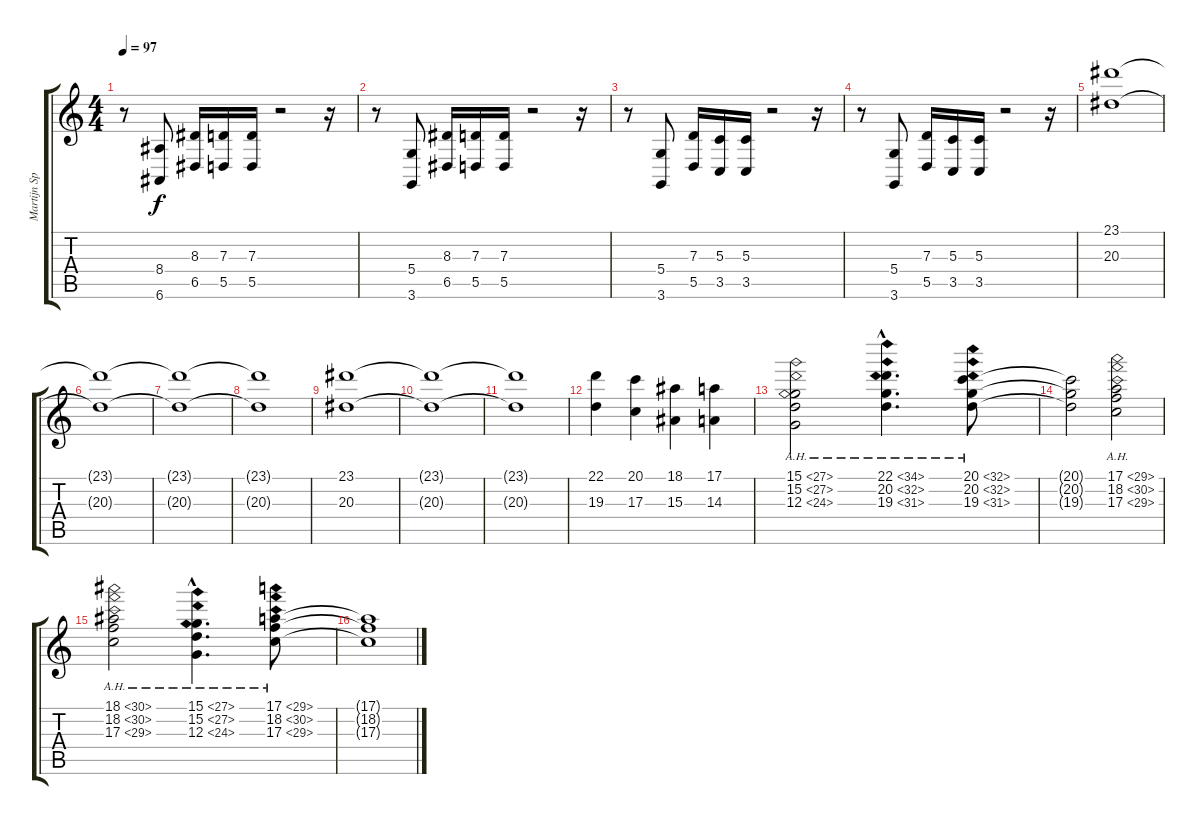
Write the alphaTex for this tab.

\track ("Martijn Spierenbur (Keyboard)" "Martijn Sp") {instrument stringensemble1}
\staff {score tabs}
\tuning (E4 B3 G3 D3 A2 E2) {hide}
\ts (4 4)
\tempo 97
\clef g2
\ks c
r.8{dy f instrument lead5charang} (8.4 6.6).8 (8.3 6.5).16 (7.3 5.5).16 (7.3 5.5).16 r.2 r.16 |
r.8{instrument lead5charang} (5.4 3.6).8 (8.3 6.5).16 (7.3 5.5).16 (7.3 5.5).16 r.2 r.16 |
r.8{instrument lead5charang} (5.4 3.6).8 (7.3 5.5).16 (5.3 3.5).16 (5.3 3.5).16 r.2 r.16 |
r.8{instrument lead5charang} (5.4 3.6).8 (7.3 5.5).16 (5.3 3.5).16 (5.3 3.5).16 r.2 r.16 |
(23.1 20.3).1{volume 8 instrument stringensemble1} |
(23.1{t} 20.3{t}).1 |
(23.1{t} 20.3{t}).1 |
(23.1{t} 20.3{t}).1 |
(23.1 20.3).1{volume 8 instrument stringensemble1} |
(23.1{t} 20.3{t}).1 |
(23.1{t} 20.3{t}).1 |
(22.1 19.3).4 (20.1 17.3).4 (18.1 15.3).4 (17.1 14.3).4 |
(15.1{ah 12} 15.2{ah 12} 12.3{ah 12}).2{volume 12 instrument stringensemble1} (22.1{ah 12 hac} 20.2{ah 12 hac} 19.3{ah 12 hac}).4{d} (20.1{ah 12} 20.2{ah 12} 19.3{ah 12}).8 |
(20.1{t} 20.2{t} 19.3{t}).2 (17.1{ah 12} 18.2{ah 12} 17.3{ah 12}).2 |
(18.1{ah 12} 18.2{ah 12} 17.3{ah 12}).2 (15.1{ah 12 hac} 15.2{ah 12 hac} 12.3{ah 12 hac}).4{d} (17.1{ah 12} 18.2{ah 12} 17.3{ah 12}).8 |
(17.1{t} 18.2{t} 17.3{t}).1
